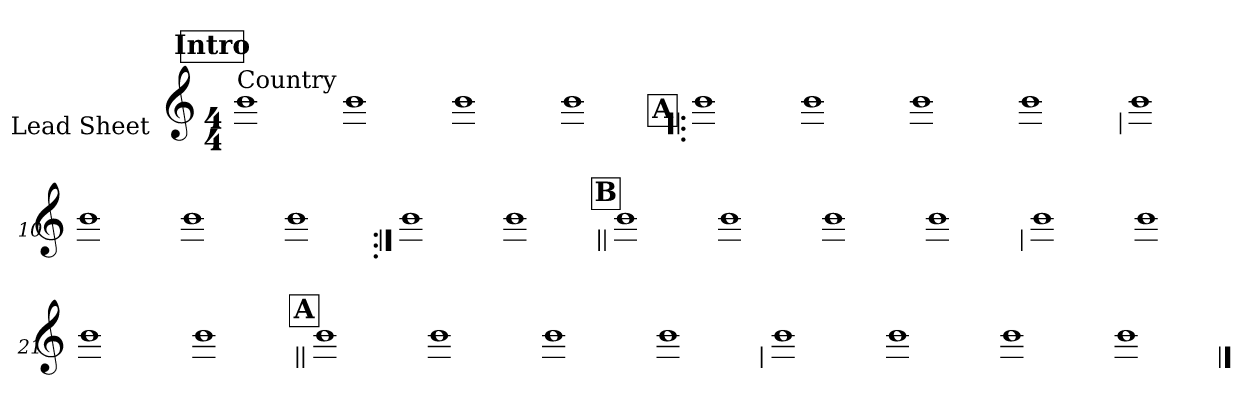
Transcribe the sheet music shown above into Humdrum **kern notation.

**kern
*part1
*staff1
*I"Lead Sheet
*stria0
*clefG2
*k[]
*C:
*M4/4
*MM131
!!LO:REH:place=s1:a:t=Intro
=1||
!LO:TX:a:t=Country
1b
=2-
1b
=3-
1b
=4-
1b
!!LO:LB:g=z
!!LO:REH:place=s1:a:t=A
=5!|:
1b
=6-
1b
=7-
1b
=8-
1b
!!LO:LB:g=z
=9
1b
=10-
1b
=11-
1b
=12-
1b
!!LO:LB:g=z
=13:|!
1b
=14-
1b
!!LO:LB:g=z
!!LO:REH:place=s1:a:t=B
=15||
1b
=16-
1b
=17-
1b
=18-
1b
!!LO:LB:g=z
=19
1b
=20-
1b
=21-
1b
=22-
1b
!!LO:LB:g=z
!!LO:REH:place=s1:a:t=A
=23||
1b
=24-
1b
=25-
1b
=26-
1b
!!LO:LB:g=z
=27
1b
=28-
1b
=29-
1b
=30-
1b
==
*-
